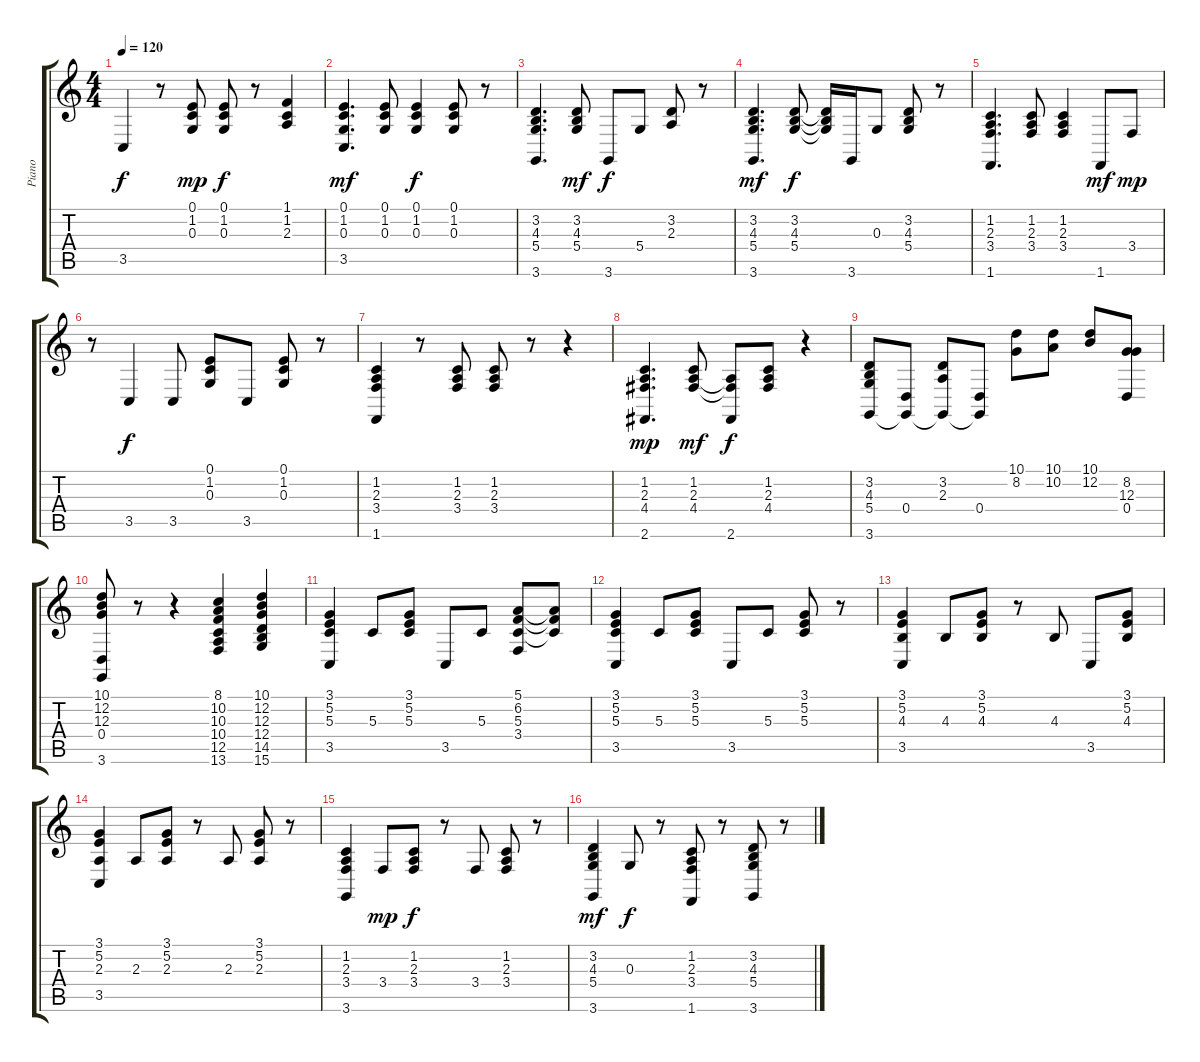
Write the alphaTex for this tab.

\track ("Piano" "Piano") {instrument brightacousticpiano}
\staff {score tabs}
\tuning (E4 B3 G3 D3 A2 E2) {hide}
\ts (4 4)
\tempo 120
\clef g2
\ks c
3.5.4{dy f} r.8 (0.1 1.2 0.3).8{dy mp} (0.1 1.2 0.3).8{dy f} r.8 (1.1 1.2 2.3).4 |
(0.1 1.2 0.3 3.5).4{d dy mf} (0.1 1.2 0.3).8 (0.1 1.2 0.3).4{dy f} (0.1 1.2 0.3).8 r.8 |
(3.2 4.3 5.4 3.6).4{d} (3.2 4.3 5.4).8{dy mf} 3.6.8{dy f} 5.4.8 (3.2 2.3).8 r.8 |
(3.2 4.3 5.4 3.6).4{d dy mf} (3.2 4.3 5.4).8{dy f} (3.2{t} 4.3{t} 5.4{t}).16 3.6.16 0.3.8 (3.2 4.3 5.4).8 r.8 |
(1.2 2.3 3.4 1.6).4{d} (1.2 2.3 3.4).8 (1.2 2.3 3.4).4 1.6.8{dy mf} 3.4.8{dy mp} |
r.8 3.5.4{dy f} 3.5.8 (0.1 1.2 0.3).8 3.5.8 (0.1 1.2 0.3).8 r.8 |
(1.2 2.3 3.4 1.6).4 r.8 (1.2 2.3 3.4).8 (1.2 2.3 3.4).8 r.8 r.4 |
(1.2 2.3 4.4 2.6).4{d dy mp} (1.2 2.3 4.4).8{dy mf} (2.3{t} 4.4{t} 2.6).8{dy f} (1.2 2.3 4.4).8 r.4 |
(3.2 4.3 5.4 3.6).8 (0.4 3.6{t}).8 (3.2 2.3 3.6{t}).8 (0.4 3.6{t}).8 (10.1 8.2).8 (10.1 10.2).8 (10.1 12.2).8 (8.2 12.3 0.4).8 |
(10.1 12.2 12.3 0.4 3.6).8 r.8 r.4 (8.1 10.2 10.3 10.4 12.5 13.6).4 (10.1 12.2 12.3 12.4 14.5 15.6).4 |
(3.1 5.2 5.3 3.5).4 5.3.8 (3.1 5.2 5.3).8 3.5.8 5.3.8 (5.1 6.2 5.3 3.4).8 (5.1{t} 6.2{t} 5.3{t}).8 |
(3.1 5.2 5.3 3.5).4 5.3.8 (3.1 5.2 5.3).8 3.5.8 5.3.8 (3.1 5.2 5.3).8 r.8 |
(3.1 5.2 4.3 3.5).4 4.3.8 (3.1 5.2 4.3).8 r.8 4.3.8 3.5.8 (3.1 5.2 4.3).8 |
(3.1 5.2 2.3 3.5).4 2.3.8 (3.1 5.2 2.3).8 r.8 2.3.8 (3.1 5.2 2.3).8 r.8 |
(1.2 2.3 3.4 3.6).4 3.4.8{dy mp} (1.2 2.3 3.4).8{dy f} r.8 3.4.8 (1.2 2.3 3.4).8 r.8 |
(3.2 4.3 5.4 3.6).4{dy mf} 0.3.8{dy f} r.8 (1.2 2.3 3.4 1.6).8 r.8 (3.2 4.3 5.4 3.6).8 r.8
